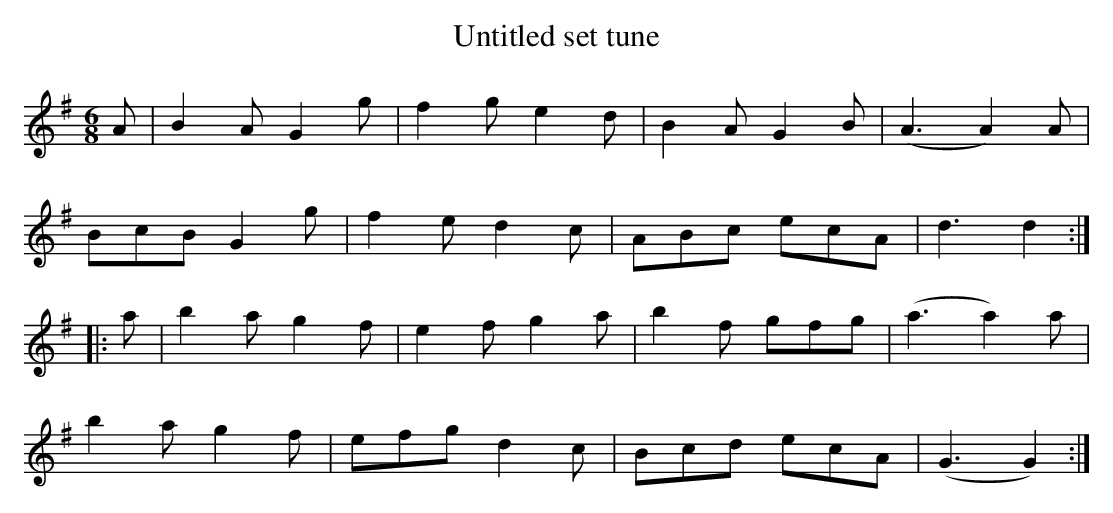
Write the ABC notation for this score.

X:1
T:Untitled set tune
M:6/8
L:1/8
K:G
A|B2A G2g|f2g e2d|B2AG2 B|(A3 A2)A|
BcB G2g|f2e d2c|ABc ecA|d3 d2:|
|:a|b2a g2f|e2f g2a|b2f gfg|(a3 a2)a|
b2a g2f|efg d2c|Bcd ecA|(G3 G2):|]
